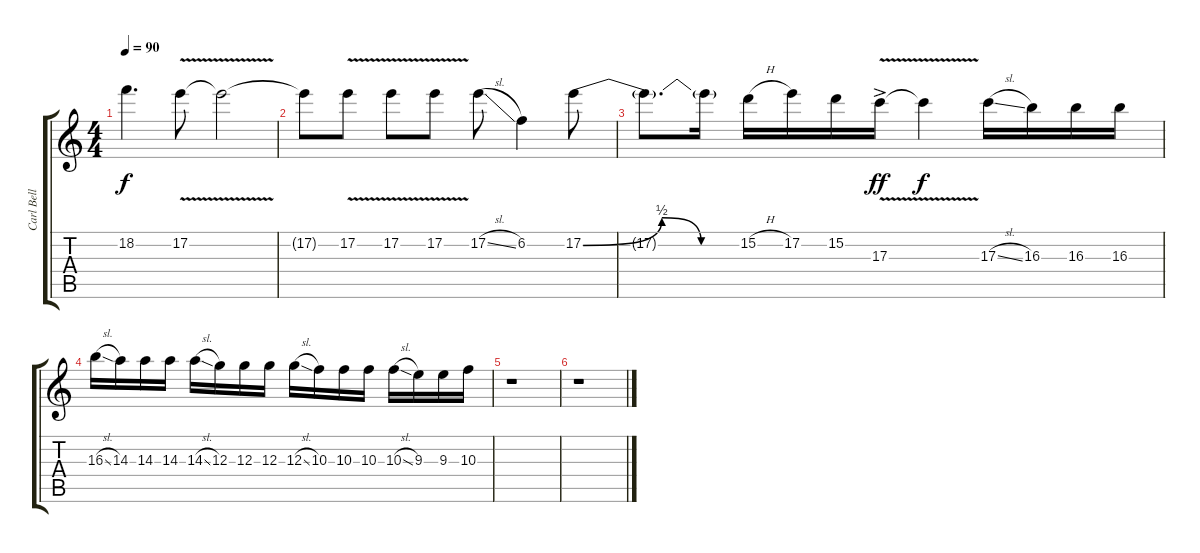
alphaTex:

\track ("Carl Bell (Lead Guitar)" "Carl Bell ") {instrument distortionguitar}
\staff {score tabs}
\tuning (E4 B3 G3 D3 A2 E2) {hide}
\ts (4 4)
\tempo 90
\clef g2
\ks c
18.2.4{d dy f} 17.2{v}.8 17.2{t}.2 |
17.2{t}.8 17.2{v}.8 17.2{v}.8 17.2{v}.8 17.2{sl}.8 6.2.4 17.2{be (custom 0 0 30 2 45 0 60 0)}.8 |
17.2{t}.8{d} 17.2{t}.16 15.2{h}.16 17.2.16 15.2.16 17.3{v ac}.16{dy ff} 17.3{t}.4{dy f} 17.3{sl}.16 16.3.16 16.3.16 16.3.16 |
16.3{sl}.16 14.3.16 14.3.16 14.3.16 14.3{sl}.16 12.3.16 12.3.16 12.3.16 12.3{sl}.16 10.3.16 10.3.16 10.3.16 10.3{sl}.16 9.3.16 9.3.16 10.3.16 |
r.1 |
r.1
